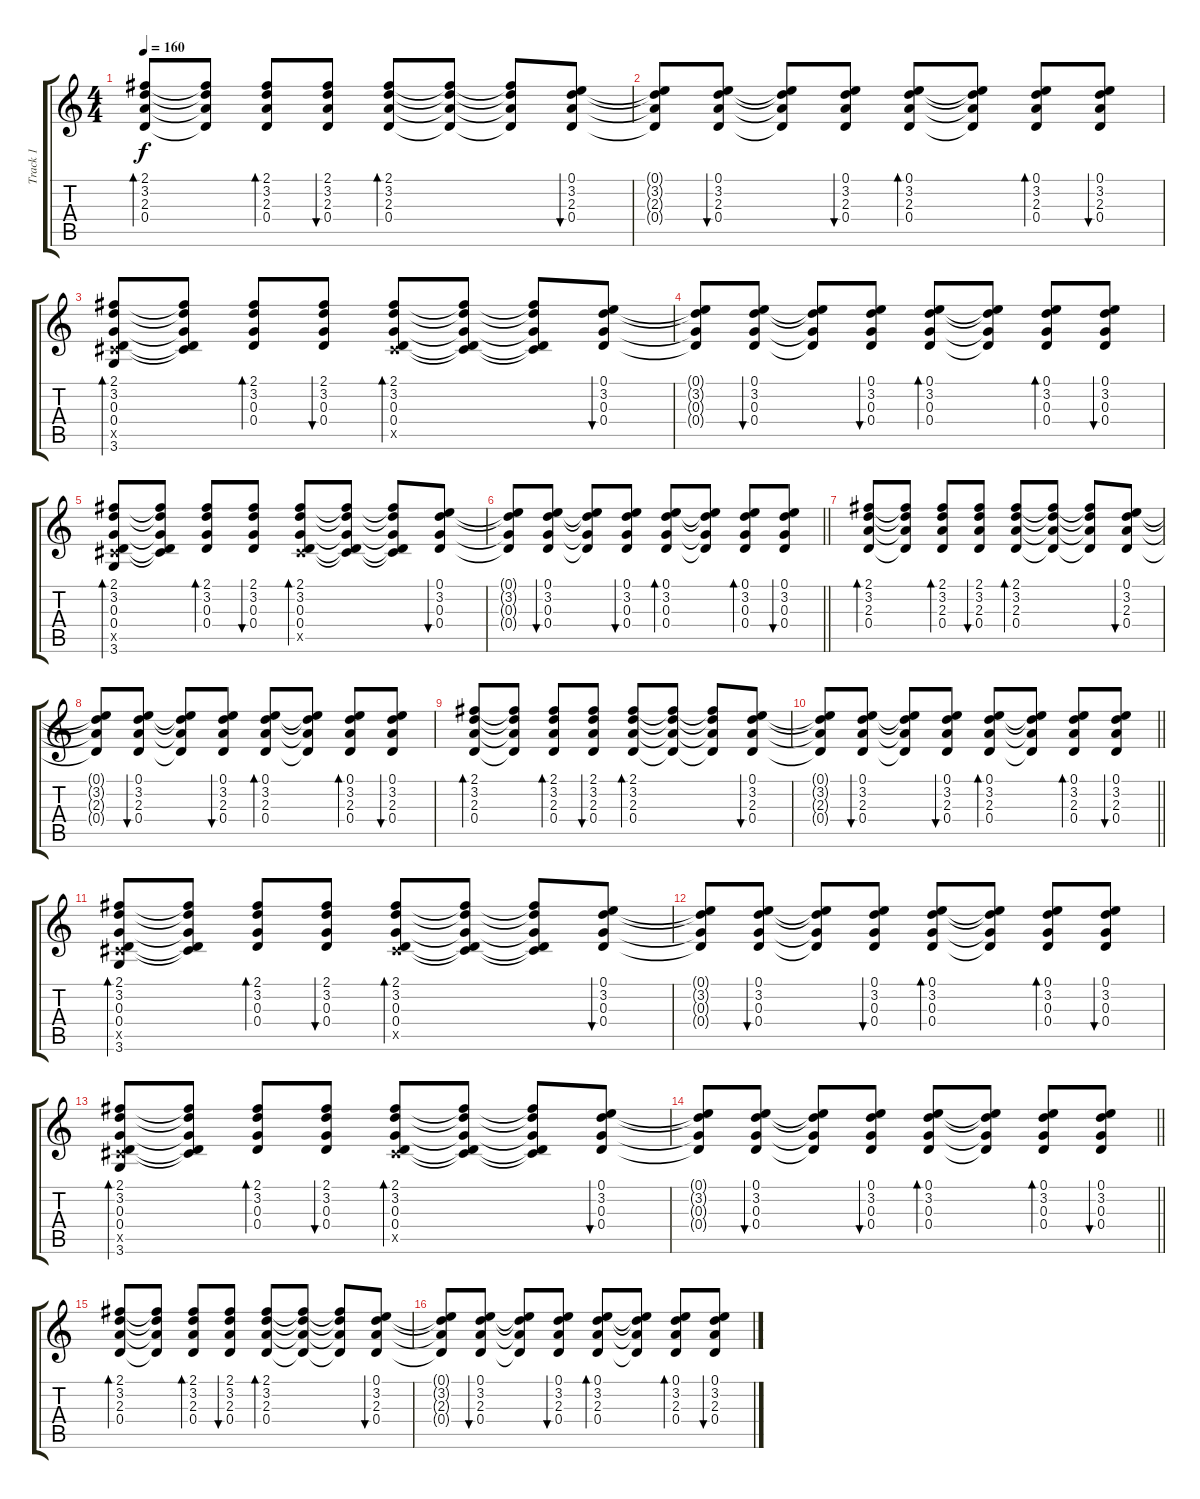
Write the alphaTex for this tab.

\track ("Track 1" "Track 1") {instrument acousticguitarsteel}
\staff {score tabs}
\tuning (E4 B3 G3 D3 A2 E2) {hide}
\ts (4 4)
\tempo 160
\clef g2
\ks c
(2.1 3.2 2.3 0.4).8{bd 60 dy f} (2.1{t} 3.2{t} 2.3{t} 0.4{t}).8 (2.1 3.2 2.3 0.4).8{bd 60} (2.1 3.2 2.3 0.4).8{bu 60} (2.1 3.2 2.3 0.4).8{bd 60} (2.1{t} 3.2{t} 2.3{t} 0.4{t}).8 (2.1{t} 3.2{t} 2.3{t} 0.4{t}).8 (0.1 3.2 2.3 0.4).8{bu 60} |
(0.1{t} 3.2{t} 2.3{t} 0.4{t}).8 (0.1 3.2 2.3 0.4).8{bu 60} (0.1{t} 3.2{t} 2.3{t} 0.4{t}).8 (0.1 3.2 2.3 0.4).8{bu 60} (0.1 3.2 2.3 0.4).8{bd 60} (0.1{t} 3.2{t} 2.3{t} 0.4{t}).8 (0.1 3.2 2.3 0.4).8{bd 60} (0.1 3.2 2.3 0.4).8{bu 60} |
(2.1 3.2 0.3 0.4 4.5{x} 3.6).8{bd 60} (2.1{t} 3.2{t} 0.3{t} 0.4{t} 4.5{t}).8 (2.1 3.2 0.3 0.4).8{bd 60} (2.1 3.2 0.3 0.4).8{bu 60} (2.1 3.2 0.3 0.4 4.5{x}).8{bd 60} (2.1{t} 3.2{t} 0.3{t} 0.4{t} 4.5{t}).8 (2.1{t} 3.2{t} 0.3{t} 0.4{t} 4.5{t}).8 (0.1 3.2 0.3 0.4).8{bu 60} |
(0.1{t} 3.2{t} 0.3{t} 0.4{t}).8 (0.1 3.2 0.3 0.4).8{bu 60} (0.1{t} 3.2{t} 0.3{t} 0.4{t}).8 (0.1 3.2 0.3 0.4).8{bu 60} (0.1 3.2 0.3 0.4).8{bd 60} (0.1{t} 3.2{t} 0.3{t} 0.4{t}).8 (0.1 3.2 0.3 0.4).8{bd 60} (0.1 3.2 0.3 0.4).8{bu 60} |
(2.1 3.2 0.3 0.4 4.5{x} 3.6).8{bd 60} (2.1{t} 3.2{t} 0.3{t} 0.4{t} 4.5{t}).8 (2.1 3.2 0.3 0.4).8{bd 60} (2.1 3.2 0.3 0.4).8{bu 60} (2.1 3.2 0.3 0.4 4.5{x}).8{bd 60} (2.1{t} 3.2{t} 0.3{t} 0.4{t} 4.5{t}).8 (2.1{t} 3.2{t} 0.3{t} 0.4{t} 4.5{t}).8 (0.1 3.2 0.3 0.4).8{bu 60} |
\barLineRight lightlight
(0.1{t} 3.2{t} 0.3{t} 0.4{t}).8 (0.1 3.2 0.3 0.4).8{bu 60} (0.1{t} 3.2{t} 0.3{t} 0.4{t}).8 (0.1 3.2 0.3 0.4).8{bu 60} (0.1 3.2 0.3 0.4).8{bd 60} (0.1{t} 3.2{t} 0.3{t} 0.4{t}).8 (0.1 3.2 0.3 0.4).8{bd 60} (0.1 3.2 0.3 0.4).8{bu 60} |
(2.1 3.2 2.3 0.4).8{bd 60} (2.1{t} 3.2{t} 2.3{t} 0.4{t}).8 (2.1 3.2 2.3 0.4).8{bd 60} (2.1 3.2 2.3 0.4).8{bu 60} (2.1 3.2 2.3 0.4).8{bd 60} (2.1{t} 3.2{t} 2.3{t} 0.4{t}).8 (2.1{t} 3.2{t} 2.3{t} 0.4{t}).8 (0.1 3.2 2.3 0.4).8{bu 60} |
(0.1{t} 3.2{t} 2.3{t} 0.4{t}).8 (0.1 3.2 2.3 0.4).8{bu 60} (0.1{t} 3.2{t} 2.3{t} 0.4{t}).8 (0.1 3.2 2.3 0.4).8{bu 60} (0.1 3.2 2.3 0.4).8{bd 60} (0.1{t} 3.2{t} 2.3{t} 0.4{t}).8 (0.1 3.2 2.3 0.4).8{bd 60} (0.1 3.2 2.3 0.4).8{bu 60} |
(2.1 3.2 2.3 0.4).8{bd 60} (2.1{t} 3.2{t} 2.3{t} 0.4{t}).8 (2.1 3.2 2.3 0.4).8{bd 60} (2.1 3.2 2.3 0.4).8{bu 60} (2.1 3.2 2.3 0.4).8{bd 60} (2.1{t} 3.2{t} 2.3{t} 0.4{t}).8 (2.1{t} 3.2{t} 2.3{t} 0.4{t}).8 (0.1 3.2 2.3 0.4).8{bu 60} |
\barLineRight lightlight
(0.1{t} 3.2{t} 2.3{t} 0.4{t}).8 (0.1 3.2 2.3 0.4).8{bu 60} (0.1{t} 3.2{t} 2.3{t} 0.4{t}).8 (0.1 3.2 2.3 0.4).8{bu 60} (0.1 3.2 2.3 0.4).8{bd 60} (0.1{t} 3.2{t} 2.3{t} 0.4{t}).8 (0.1 3.2 2.3 0.4).8{bd 60} (0.1 3.2 2.3 0.4).8{bu 60} |
(2.1 3.2 0.3 0.4 4.5{x} 3.6).8{bd 60} (2.1{t} 3.2{t} 0.3{t} 0.4{t} 4.5{t}).8 (2.1 3.2 0.3 0.4).8{bd 60} (2.1 3.2 0.3 0.4).8{bu 60} (2.1 3.2 0.3 0.4 4.5{x}).8{bd 60} (2.1{t} 3.2{t} 0.3{t} 0.4{t} 4.5{t}).8 (2.1{t} 3.2{t} 0.3{t} 0.4{t} 4.5{t}).8 (0.1 3.2 0.3 0.4).8{bu 60} |
(0.1{t} 3.2{t} 0.3{t} 0.4{t}).8 (0.1 3.2 0.3 0.4).8{bu 60} (0.1{t} 3.2{t} 0.3{t} 0.4{t}).8 (0.1 3.2 0.3 0.4).8{bu 60} (0.1 3.2 0.3 0.4).8{bd 60} (0.1{t} 3.2{t} 0.3{t} 0.4{t}).8 (0.1 3.2 0.3 0.4).8{bd 60} (0.1 3.2 0.3 0.4).8{bu 60} |
(2.1 3.2 0.3 0.4 4.5{x} 3.6).8{bd 60} (2.1{t} 3.2{t} 0.3{t} 0.4{t} 4.5{t}).8 (2.1 3.2 0.3 0.4).8{bd 60} (2.1 3.2 0.3 0.4).8{bu 60} (2.1 3.2 0.3 0.4 4.5{x}).8{bd 60} (2.1{t} 3.2{t} 0.3{t} 0.4{t} 4.5{t}).8 (2.1{t} 3.2{t} 0.3{t} 0.4{t} 4.5{t}).8 (0.1 3.2 0.3 0.4).8{bu 60} |
\barLineRight lightlight
(0.1{t} 3.2{t} 0.3{t} 0.4{t}).8 (0.1 3.2 0.3 0.4).8{bu 60} (0.1{t} 3.2{t} 0.3{t} 0.4{t}).8 (0.1 3.2 0.3 0.4).8{bu 60} (0.1 3.2 0.3 0.4).8{bd 60} (0.1{t} 3.2{t} 0.3{t} 0.4{t}).8 (0.1 3.2 0.3 0.4).8{bd 60} (0.1 3.2 0.3 0.4).8{bu 60} |
(2.1 3.2 2.3 0.4).8{bd 60} (2.1{t} 3.2{t} 2.3{t} 0.4{t}).8 (2.1 3.2 2.3 0.4).8{bd 60} (2.1 3.2 2.3 0.4).8{bu 60} (2.1 3.2 2.3 0.4).8{bd 60} (2.1{t} 3.2{t} 2.3{t} 0.4{t}).8 (2.1{t} 3.2{t} 2.3{t} 0.4{t}).8 (0.1 3.2 2.3 0.4).8{bu 60} |
(0.1{t} 3.2{t} 2.3{t} 0.4{t}).8 (0.1 3.2 2.3 0.4).8{bu 60} (0.1{t} 3.2{t} 2.3{t} 0.4{t}).8 (0.1 3.2 2.3 0.4).8{bu 60} (0.1 3.2 2.3 0.4).8{bd 60} (0.1{t} 3.2{t} 2.3{t} 0.4{t}).8 (0.1 3.2 2.3 0.4).8{bd 60} (0.1 3.2 2.3 0.4).8{bu 60}
